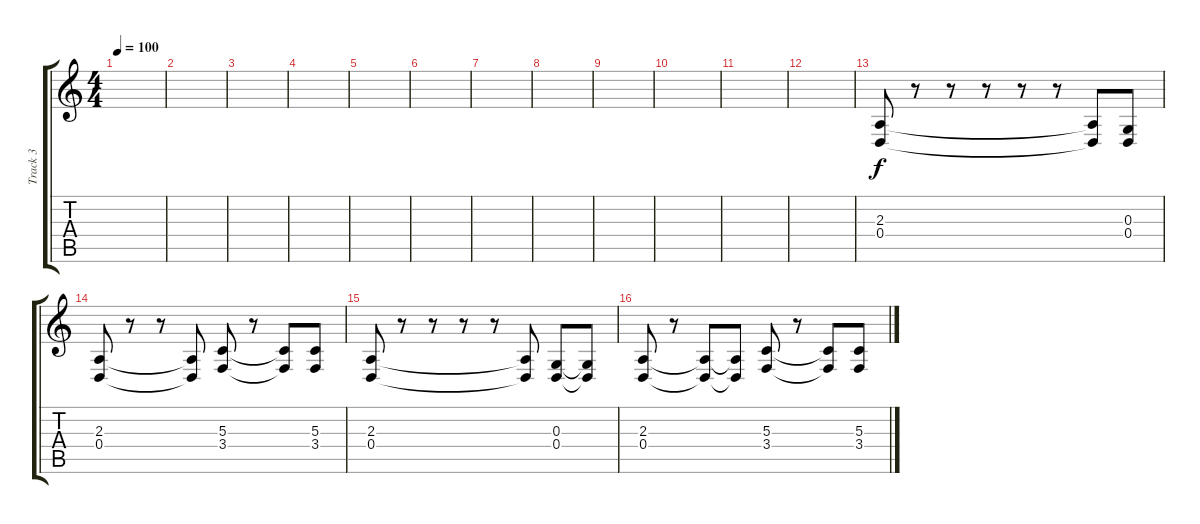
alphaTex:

\track ("Track 3" "Track 3") {instrument stringensemble1}
\staff {score tabs}
\tuning (E4 B3 G3 D3 A2 E2) {hide}
\ts (4 4)
\tempo 100
\clef g2
\ks c
|
|
|
|
|
|
|
|
|
|
|
|
(2.3 0.4).8 r.8 r.8 r.8 r.8 r.8 (2.3{t} 0.4{t}).8 (0.3 0.4).8 |
(2.3 0.4).8 r.8 r.8 (2.3{t} 0.4{t}).8 (5.3 3.4).8 r.8 (5.3{t} 3.4{t}).8 (5.3 3.4).8 |
(2.3 0.4).8 r.8 r.8 r.8 r.8 (2.3{t} 0.4{t}).8 (0.3 0.4).8 (0.3{t} 0.4{t}).8 |
(2.3 0.4).8 r.8 (2.3{t} 0.4{t}).8 (2.3{t} 0.4{t}).8 (5.3 3.4).8 r.8 (5.3{t} 3.4{t}).8 (5.3 3.4).8
